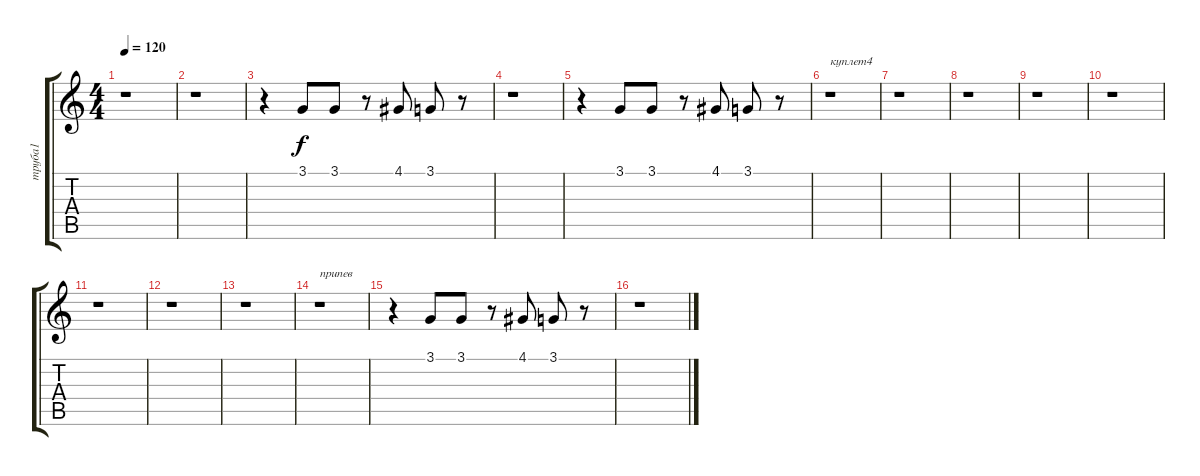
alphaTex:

\track ("труба1" "труба1") {instrument trumpet}
\staff {score tabs}
\tuning (E4 B3 G3 D3 A2 E2) {hide}
\ts (4 4)
\tempo 120
\clef g2
\ks c
r.1{dy f} |
r.1 |
r.4 3.1.8 3.1.8 r.8 4.1.8 3.1.8 r.8 |
r.1 |
r.4 3.1.8 3.1.8 r.8 4.1.8 3.1.8 r.8 |
r.1{txt "куплет4"} |
r.1 |
r.1 |
r.1 |
r.1 |
r.1 |
r.1 |
r.1 |
r.1{txt "припев"} |
r.4 3.1.8 3.1.8 r.8 4.1.8 3.1.8 r.8 |
r.1
